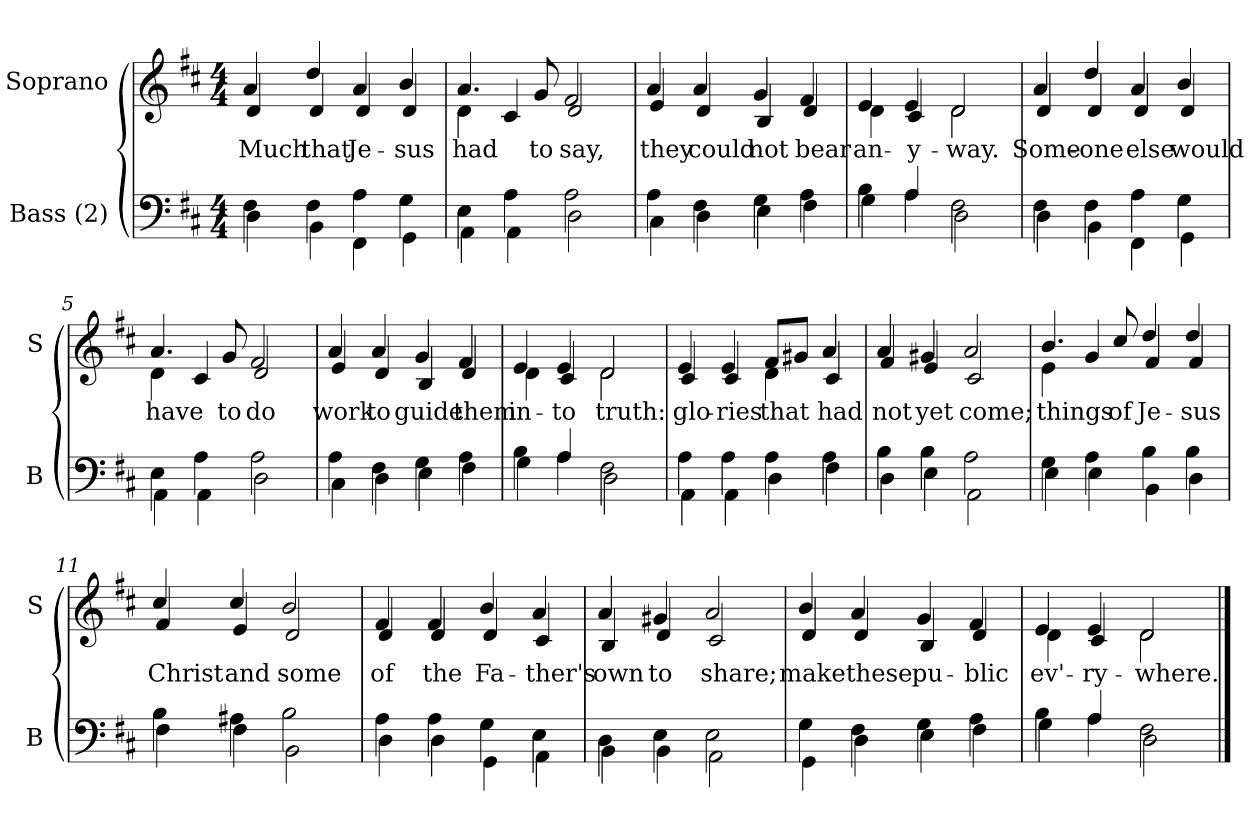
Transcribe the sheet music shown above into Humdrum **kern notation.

**kern	**kern	**text
*part2	*part1	*part1
*staff2	*staff1	*staff1
*I"Bass (2)	*I"Soprano	*
*I'B	*I'S	*
*clefF4	*clefG2	*
*k[f#c#]	*k[f#c#]	*
*M4/4	*M4/4	*
=	=	=
*^	*	*
!	!	!LO:TX:b:i:t=Verse	!
!	!	!	!LO:LY:b
*	*	*^	*
4F#\	4D\	4a/	4d/	Much
!	!	!	!	!LO:LY:b
4F#\	4BB\	4dd/	4d/	that
!	!	!	!	!LO:LY:b
4A\	4FF#\	4a/	4d/	Je-
!	!	!	!	!LO:LY:b
4G\	4GG\	4b/	4d/	-sus
=1	=1	=1	=1	=1
!	!	!	!	!LO:LY:b
4E\	4AA\	4.a/	4d\	had
4A\	4AA\	.	4c#/	.
!	!	!	!	!LO:LY:b
.	.	8g/	.	to
!	!	!	!	!LO:LY:b
2A\	2D\	2f#/	2d/	say,
=2	=2	=2	=2	=2
!	!	!	!	!LO:LY:b
4A\	4C#\	4a/	4e/	they
!	!	!	!	!LO:LY:b
4F#\	4D\	4a/	4d/	could
!	!	!	!	!LO:LY:b
4G\	4E\	4g/	4B/	not
!	!	!	!	!LO:LY:b
4A\	4F#\	4f#/	4d/	bear
=3	=3	=3	=3	=3
!	!	!	!	!LO:LY:b
4B\	4G\	4e/	4d\	an-
!	!	!	!	!LO:LY:b
4A/	4A\	4e/	4c#/	-y-
!	!	!	!	!LO:LY:b
2F#\	2D\	2d/	2d\	-way.
!!LO:LB:g=z	!!
=4	=4	=4	=4	=4
!	!	!	!	!LO:LY:b
4F#\	4D\	4a/	4d/	Some-
!	!	!	!	!LO:LY:b
4F#\	4BB\	4dd/	4d/	-one
!	!	!	!	!LO:LY:b
4A\	4FF#\	4a/	4d/	else
!	!	!	!	!LO:LY:b
4G\	4GG\	4b/	4d/	would
=5	=5	=5	=5	=5
!	!	!	!	!LO:LY:b
4E\	4AA\	4.a/	4d\	have
4A\	4AA\	.	4c#/	.
!	!	!	!	!LO:LY:b
.	.	8g/	.	to
!	!	!	!	!LO:LY:b
2A\	2D\	2f#/	2d/	do
=6	=6	=6	=6	=6
!	!	!	!	!LO:LY:b
4A\	4C#\	4a/	4e/	work
!	!	!	!	!LO:LY:b
4F#\	4D\	4a/	4d/	to
!	!	!	!	!LO:LY:b
4G\	4E\	4g/	4B/	guide
!	!	!	!	!LO:LY:b
4A\	4F#\	4f#/	4d/	them
=7	=7	=7	=7	=7
!	!	!	!	!LO:LY:b
4B\	4G\	4e/	4d\	in-
!	!	!	!	!LO:LY:b
4A/	4A\	4e/	4c#/	-to
!	!	!	!	!LO:LY:b
2F#\	2D\	2d/	2d\	truth:
!!LO:LB:g=z	!!
=8	=8	=8	=8	=8
!	!	!	!	!LO:LY:b
4A\	4AA\	4e/	4c#/	glo-
!	!	!	!	!LO:LY:b
4A\	4AA\	4e/	4c#/	-ries
!	!	!	!	!LO:LY:b
4A\	4D\	8f#/L	4d\	that
.	.	8g#X/J	.	.
!	!	!	!	!LO:LY:b
4A\	4F#\	4a/	4c#/	had
=9	=9	=9	=9	=9
!	!	!	!	!LO:LY:b
4B\	4D\	4a/	4f#/	not
!	!	!	!	!LO:LY:b
4B\	4E\	4g#X/	4e/	yet
!	!	!	!	!LO:LY:b
2A\	2AA\	2a/	2c#/	come;
=10	=10	=10	=10	=10
!	!	!	!	!LO:LY:b
4G\	4E\	4.b/	4e\	things
4A\	4E\	.	4g/	.
!	!	!	!	!LO:LY:b
.	.	8cc#/	.	of
!	!	!	!	!LO:LY:b
4B\	4BB\	4dd/	4f#/	Je-
!	!	!	!	!LO:LY:b
4B\	4D\	4dd/	4f#/	-sus
=11	=11	=11	=11	=11
!	!	!	!	!LO:LY:b
4B\	4F#\	4cc#/	4f#/	Christ
!	!	!	!	!LO:LY:b
4A#X\	4F#\	4cc#/	4e/	and
!	!	!	!	!LO:LY:b
2B\	2BB\	2b/	2d/	some
!!LO:LB:g=z	!!
=12	=12	=12	=12	=12
!	!	!	!	!LO:LY:b
4A\	4D\	4f#/	4d/	of
!	!	!	!	!LO:LY:b
4A\	4D\	4f#/	4d/	the
!	!	!	!	!LO:LY:b
4G\	4GG\	4b/	4d/	Fa-
!	!	!	!	!LO:LY:b
4E\	4AA\	4a/	4c#/	-ther's
=13	=13	=13	=13	=13
!	!	!	!	!LO:LY:b
4D\	4BB\	4a/	4B/	own
!	!	!	!	!LO:LY:b
4E\	4BB\	4g#X/	4d/	to
!	!	!	!	!LO:LY:b
2E\	2AA\	2a/	2c#/	share;
=14	=14	=14	=14	=14
!	!	!	!	!LO:LY:b
4G\	4GG\	4b/	4d/	make
!	!	!	!	!LO:LY:b
4F#\	4D\	4a/	4d/	these
!	!	!	!	!LO:LY:b
4G\	4E\	4g/	4B/	pu-
!	!	!	!	!LO:LY:b
4A\	4F#\	4f#/	4d/	-blic
=15	=15	=15	=15	=15
!	!	!	!	!LO:LY:b
4B\	4G\	4e/	4d\	ev'-
!	!	!	!	!LO:LY:b
4A/	4A\	4e/	4c#/	-ry-
!	!	!	!	!LO:LY:b
2F#\	2D\	2d/	2d\	-where.
*v	*v	*	*	*
*	*v	*v	*
==	==	==
*-	*-	*-
